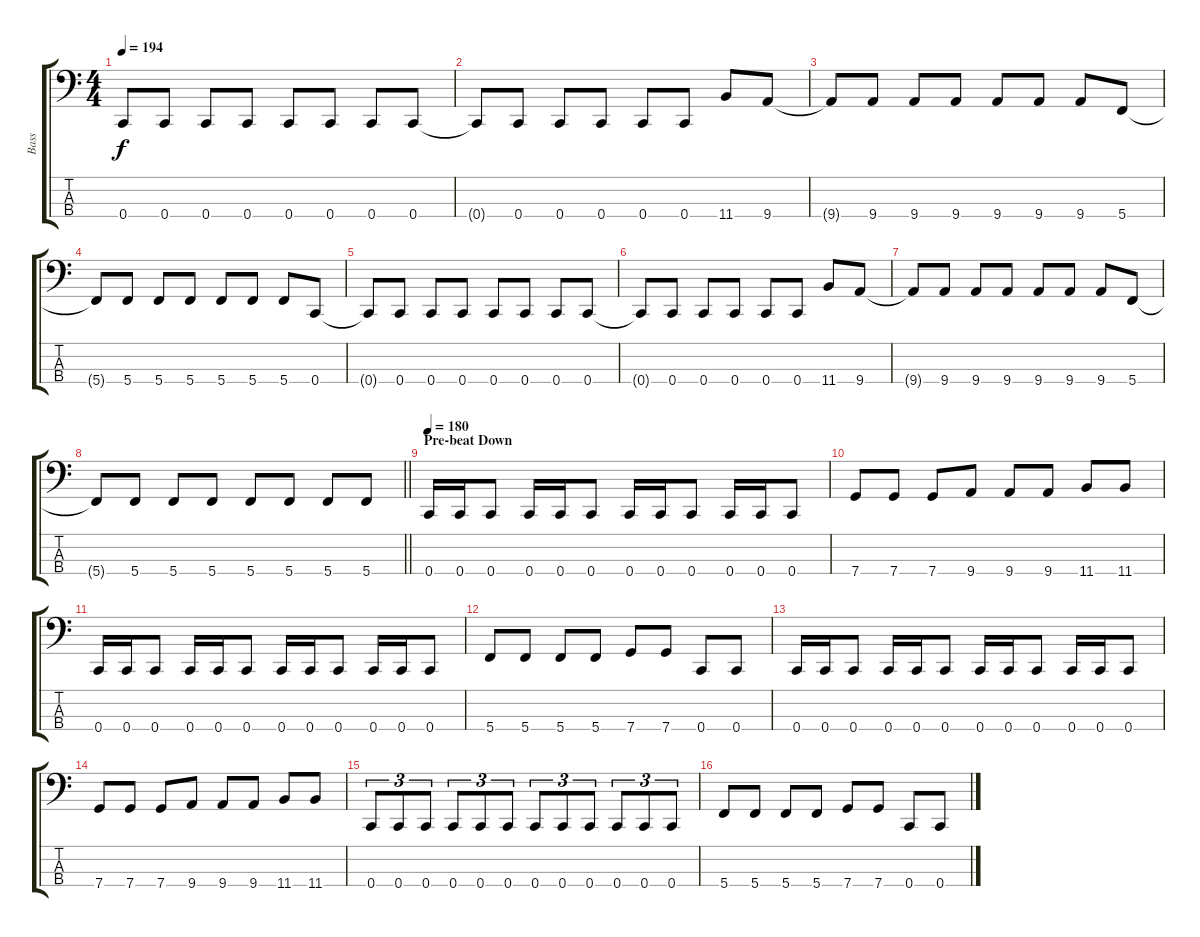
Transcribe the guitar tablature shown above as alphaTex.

\track ("Bass" "Bass") {instrument electricbasspick}
\staff {score tabs}
\tuning (F2 C2 G1 C1) {hide}
\ts (4 4)
\tempo 194
\clef f4
\ks c
0.4{t}.8{dy f} 0.4.8 0.4.8 0.4.8 0.4.8 0.4.8 0.4.8 0.4.8 |
0.4{t}.8 0.4.8 0.4.8 0.4.8 0.4.8 0.4.8 11.4.8 9.4.8 |
9.4{t}.8 9.4.8 9.4.8 9.4.8 9.4.8 9.4.8 9.4.8 5.4.8 |
5.4{t}.8 5.4.8 5.4.8 5.4.8 5.4.8 5.4.8 5.4.8 0.4.8 |
0.4{t}.8 0.4.8 0.4.8 0.4.8 0.4.8 0.4.8 0.4.8 0.4.8 |
0.4{t}.8 0.4.8 0.4.8 0.4.8 0.4.8 0.4.8 11.4.8 9.4.8 |
9.4{t}.8 9.4.8 9.4.8 9.4.8 9.4.8 9.4.8 9.4.8 5.4.8 |
\barLineRight lightlight
5.4{t}.8 5.4.8 5.4.8 5.4.8 5.4.8 5.4.8 5.4.8 5.4.8 |
\section ("" "Pre-beat Down")
\tempo 180
0.4.16 0.4.16 0.4.8 0.4.16 0.4.16 0.4.8 0.4.16 0.4.16 0.4.8 0.4.16 0.4.16 0.4.8 |
7.4.8 7.4.8 7.4.8 9.4.8 9.4.8 9.4.8 11.4.8 11.4.8 |
0.4.16 0.4.16 0.4.8 0.4.16 0.4.16 0.4.8 0.4.16 0.4.16 0.4.8 0.4.16 0.4.16 0.4.8 |
5.4.8 5.4.8 5.4.8 5.4.8 7.4.8 7.4.8 0.4.8 0.4.8 |
0.4.16 0.4.16 0.4.8 0.4.16 0.4.16 0.4.8 0.4.16 0.4.16 0.4.8 0.4.16 0.4.16 0.4.8 |
7.4.8 7.4.8 7.4.8 9.4.8 9.4.8 9.4.8 11.4.8 11.4.8 |
0.4.8{tu (3 2)} 0.4.8{tu (3 2)} 0.4.8{tu (3 2)} 0.4.8{tu (3 2)} 0.4.8{tu (3 2)} 0.4.8{tu (3 2)} 0.4.8{tu (3 2)} 0.4.8{tu (3 2)} 0.4.8{tu (3 2)} 0.4.8{tu (3 2)} 0.4.8{tu (3 2)} 0.4.8{tu (3 2)} |
5.4.8 5.4.8 5.4.8 5.4.8 7.4.8 7.4.8 0.4.8 0.4.8
